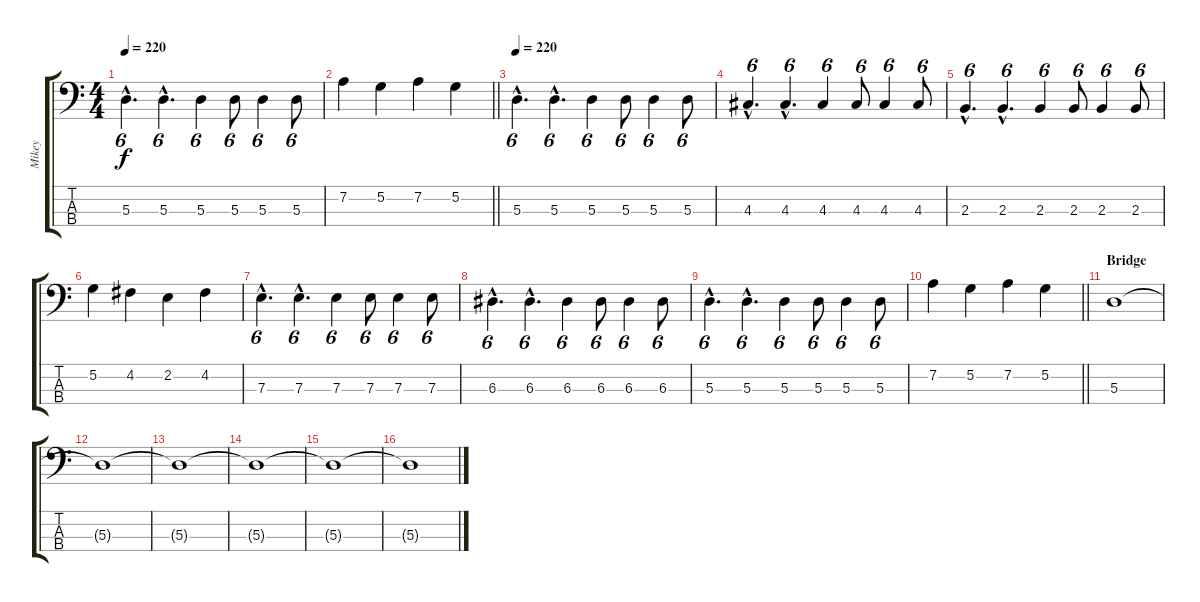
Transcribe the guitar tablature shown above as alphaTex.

\track ("Mikey" "Mikey") {instrument electricbasspick}
\staff {score tabs}
\tuning (G2 D2 A1 E1) {hide}
\ts (4 4)
\tempo 220
\clef f4
\ks c
5.3{hac}.4{d tu (6 4) dy f} 5.3{hac}.4{d tu (6 4)} 5.3.4{tu (6 4)} 5.3.8{tu (6 4)} 5.3.4{tu (6 4)} 5.3.8{tu (6 4)} |
\barLineRight lightlight
7.2.4 5.2.4 7.2.4 5.2.4 |
\tempo 220
5.3{hac}.4{d tu (6 4)} 5.3{hac}.4{d tu (6 4)} 5.3.4{tu (6 4)} 5.3.8{tu (6 4)} 5.3.4{tu (6 4)} 5.3.8{tu (6 4)} |
4.3{hac}.4{d tu (6 4)} 4.3{hac}.4{d tu (6 4)} 4.3.4{tu (6 4)} 4.3.8{tu (6 4)} 4.3.4{tu (6 4)} 4.3.8{tu (6 4)} |
2.3{hac}.4{d tu (6 4)} 2.3{hac}.4{d tu (6 4)} 2.3.4{tu (6 4)} 2.3.8{tu (6 4)} 2.3.4{tu (6 4)} 2.3.8{tu (6 4)} |
5.2.4 4.2.4 2.2.4 4.2.4 |
7.3{hac}.4{d tu (6 4)} 7.3{hac}.4{d tu (6 4)} 7.3.4{tu (6 4)} 7.3.8{tu (6 4)} 7.3.4{tu (6 4)} 7.3.8{tu (6 4)} |
6.3{hac}.4{d tu (6 4)} 6.3{hac}.4{d tu (6 4)} 6.3.4{tu (6 4)} 6.3.8{tu (6 4)} 6.3.4{tu (6 4)} 6.3.8{tu (6 4)} |
5.3{hac}.4{d tu (6 4)} 5.3{hac}.4{d tu (6 4)} 5.3.4{tu (6 4)} 5.3.8{tu (6 4)} 5.3.4{tu (6 4)} 5.3.8{tu (6 4)} |
\barLineRight lightlight
7.2.4 5.2.4 7.2.4 5.2.4 |
\section ("" "Bridge")
5.3.1 |
5.3{t}.1 |
5.3{t}.1 |
5.3{t}.1 |
5.3{t}.1 |
5.3{t}.1
